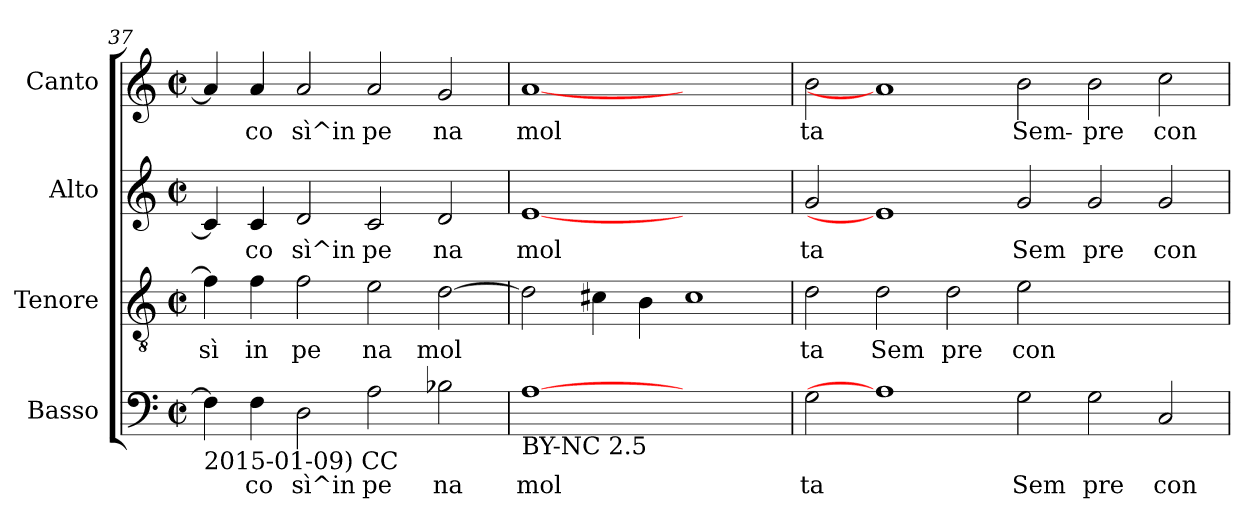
**kern	**text	**kern	**text	**kern	**text	**kern	**text
*part4	*part4	*part3	*part3	*part2	*part2	*part1	*part1
*staff4	*staff4	*staff3	*staff3	*staff2	*staff2	*staff1	*staff1
*I"Basso	*	*I"Tenore	*	*I"Alto	*	*I"Canto	*
*I'Basso	*	*I'Tenore	*	*I'Alto	*	*I'Canto	*
*clefF4	*	*clefGv2	*	*clefG2	*	*clefG2	*
*k[]	*	*k[]	*	*k[]	*	*k[]	*
*C:	*	*C:	*	*C:	*	*C:	*
*M2/2	*	*M2/2	*	*M2/2	*	*M2/2	*
*met(c|)	*	*met(c|)	*	*met(c|)	*	*met(c|)	*
=37	=37	=37	=37	=37	=37	=37	=37
!LO:TX:b:t=2015-01-09) CC	!	!	!	!	!	!	!
!	!LO:LY:b:cj	!	!LO:LY:b:cj	!	!LO:LY:b:cj	!	!LO:LY:b:cj
4F\]	.	4f\]	sì	4c/]	.	4a/]	.
!	!LO:LY:b:cj	!	!LO:LY:b:cj	!	!LO:LY:b:cj	!	!LO:LY:b:cj
4F\	co	4f\	in	4c/	co	4a/	co
!	!LO:LY:b:cj	!	!LO:LY:b:cj	!	!LO:LY:b:cj	!	!LO:LY:b:cj
2D\	sì^in	2f\	pe	2d/	sì^in	2a/	sì^in
!	!LO:LY:b:cj	!	!LO:LY:b:cj	!	!LO:LY:b:cj	!	!LO:LY:b:cj
2A\	pe	2e\	na	2c/	pe	2a/	pe
!	!LO:LY:b:cj	!	!LO:LY:b:cj	!	!LO:LY:b:cj	!	!LO:LY:b:cj
2B-\	na	[>2d\	mol	2d/	na	2g/	na
=38	=38	=38	=38	=38	=38	=38	=38
!LO:TX:b:t=BY-NC 2.5	!	!	!	!	!	!	!
!	!LO:LY:b:cj	!	!LO:LY:b:cj	!	!LO:LY:b:cj	!	!LO:LY:b:cj
[1A	mol	2d\]	.	[1e	mol	[1a	mol
!	!	!	!LO:LY:b:cj	!	!	!	!
.	.	4c#\	.	.	.	.	.
!	!	!	!LO:LY:b:cj	!	!	!	!
.	.	4B\	.	.	.	.	.
!	!	!	!LO:LY:b:cj	!	!	!	!
1ryy	.	1c#	.	1ryy	.	1ryy	.
!!LO:PB:g=z
=39	=39	=39	=39	=39	=39	=39	=39
!	!LO:LY:b:cj	!	!LO:LY:b:cj	!	!LO:LY:b:cj	!	!LO:LY:a:cj
2G\	ta	2d\	ta	2g/	ta	2b\	ta
!	!	!	!LO:LY:b:cj	!	!	!	!
1A]	.	2d\	Sem	1e]	.	1a]	.
!	!	!	!LO:LY:b:cj	!	!	!	!
.	.	2d\	pre	.	.	.	.
!	!LO:LY:b:cj	!	!LO:LY:b:cj	!	!LO:LY:b:cj	!	!LO:LY:a:cj
2G\	Sem	2e\	con	2g/	Sem	2b\	Sem-
!	!LO:LY:b:cj	!	!	!	!LO:LY:b:cj	!	!LO:LY:a:cj
2G\	pre	1ryy	.	2g/	pre	2b\	-pre
!	!LO:LY:b:cj	!	!	!	!LO:LY:b:cj	!	!LO:LY:a:cj
2C/	con	.	.	2g/	con	2cc\	con-
=	=	=	=	=	=	=	=
*-	*-	*-	*-	*-	*-	*-	*-
